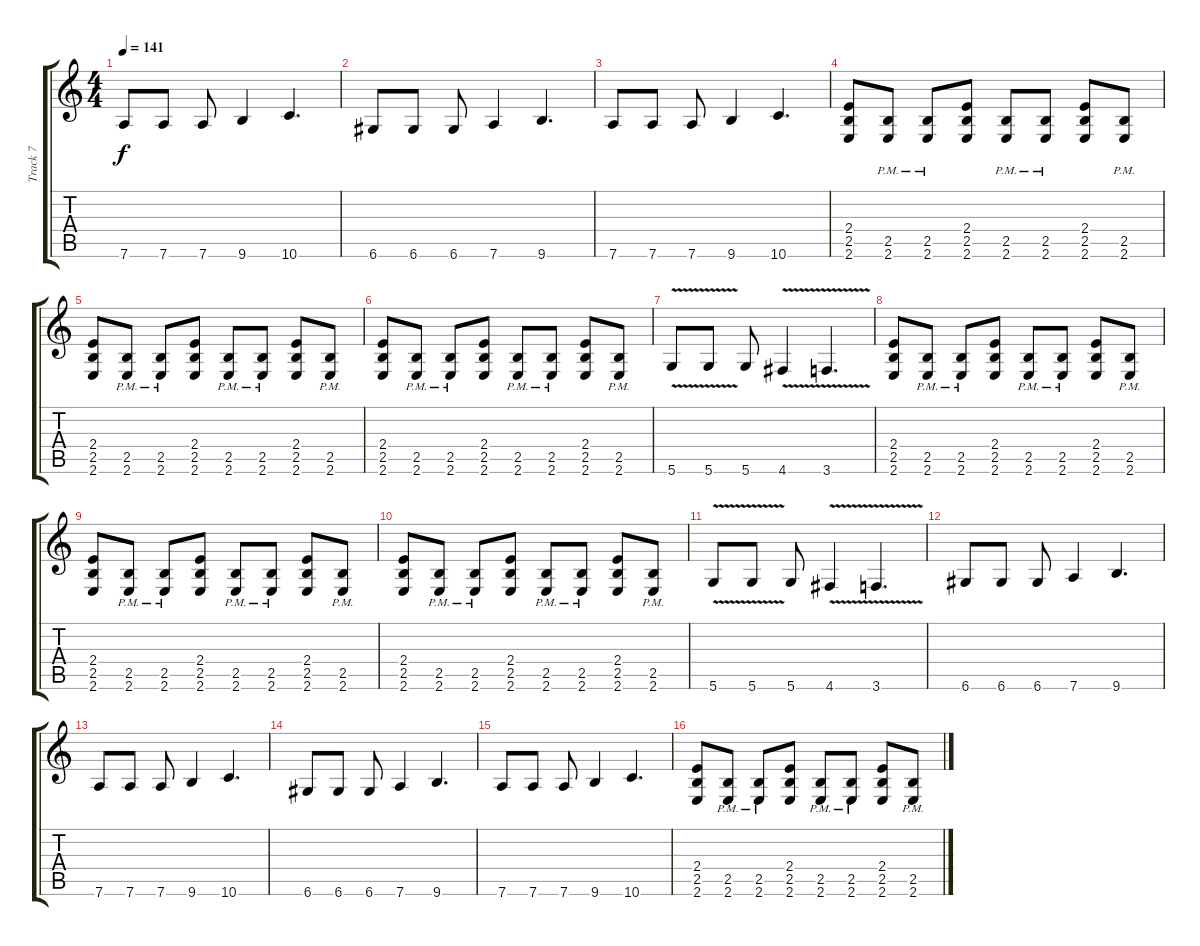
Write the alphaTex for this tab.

\track ("Track 7" "Track 7") {instrument distortionguitar}
\staff {score tabs}
\tuning (E4 B3 G3 D3 A2 D2) {hide}
\ts (4 4)
\tempo 141
\clef g2
\ks c
7.6.8{dy f} 7.6.8 7.6.8 9.6.4 10.6.4{d} |
6.6.8 6.6.8 6.6.8 7.6.4 9.6.4{d} |
7.6.8 7.6.8 7.6.8 9.6.4 10.6.4{d} |
(2.4 2.5 2.6).8 (2.5{pm} 2.6{pm}).8 (2.5{pm} 2.6{pm}).8 (2.4 2.5 2.6).8 (2.5{pm} 2.6{pm}).8 (2.5{pm} 2.6{pm}).8 (2.4 2.5 2.6).8 (2.5{pm} 2.6{pm}).8 |
(2.4 2.5 2.6).8 (2.5{pm} 2.6{pm}).8 (2.5{pm} 2.6{pm}).8 (2.4 2.5 2.6).8 (2.5{pm} 2.6{pm}).8 (2.5{pm} 2.6{pm}).8 (2.4 2.5 2.6).8 (2.5{pm} 2.6{pm}).8 |
(2.4 2.5 2.6).8 (2.5{pm} 2.6{pm}).8 (2.5{pm} 2.6{pm}).8 (2.4 2.5 2.6).8 (2.5{pm} 2.6{pm}).8 (2.5{pm} 2.6{pm}).8 (2.4 2.5 2.6).8 (2.5{pm} 2.6{pm}).8 |
5.6{v}.8 5.6{v}.8 5.6.8 4.6{v}.4 3.6{v}.4{d} |
(2.4 2.5 2.6).8 (2.5{pm} 2.6{pm}).8 (2.5{pm} 2.6{pm}).8 (2.4 2.5 2.6).8 (2.5{pm} 2.6{pm}).8 (2.5{pm} 2.6{pm}).8 (2.4 2.5 2.6).8 (2.5{pm} 2.6{pm}).8 |
(2.4 2.5 2.6).8 (2.5{pm} 2.6{pm}).8 (2.5{pm} 2.6{pm}).8 (2.4 2.5 2.6).8 (2.5{pm} 2.6{pm}).8 (2.5{pm} 2.6{pm}).8 (2.4 2.5 2.6).8 (2.5{pm} 2.6{pm}).8 |
(2.4 2.5 2.6).8 (2.5{pm} 2.6{pm}).8 (2.5{pm} 2.6{pm}).8 (2.4 2.5 2.6).8 (2.5{pm} 2.6{pm}).8 (2.5{pm} 2.6{pm}).8 (2.4 2.5 2.6).8 (2.5{pm} 2.6{pm}).8 |
5.6{v}.8 5.6{v}.8 5.6.8 4.6{v}.4 3.6{v}.4{d} |
6.6.8 6.6.8 6.6.8 7.6.4 9.6.4{d} |
7.6.8 7.6.8 7.6.8 9.6.4 10.6.4{d} |
6.6.8 6.6.8 6.6.8 7.6.4 9.6.4{d} |
7.6.8 7.6.8 7.6.8 9.6.4 10.6.4{d} |
(2.4 2.5 2.6).8 (2.5{pm} 2.6{pm}).8 (2.5{pm} 2.6{pm}).8 (2.4 2.5 2.6).8 (2.5{pm} 2.6{pm}).8 (2.5{pm} 2.6{pm}).8 (2.4 2.5 2.6).8 (2.5{pm} 2.6{pm}).8
